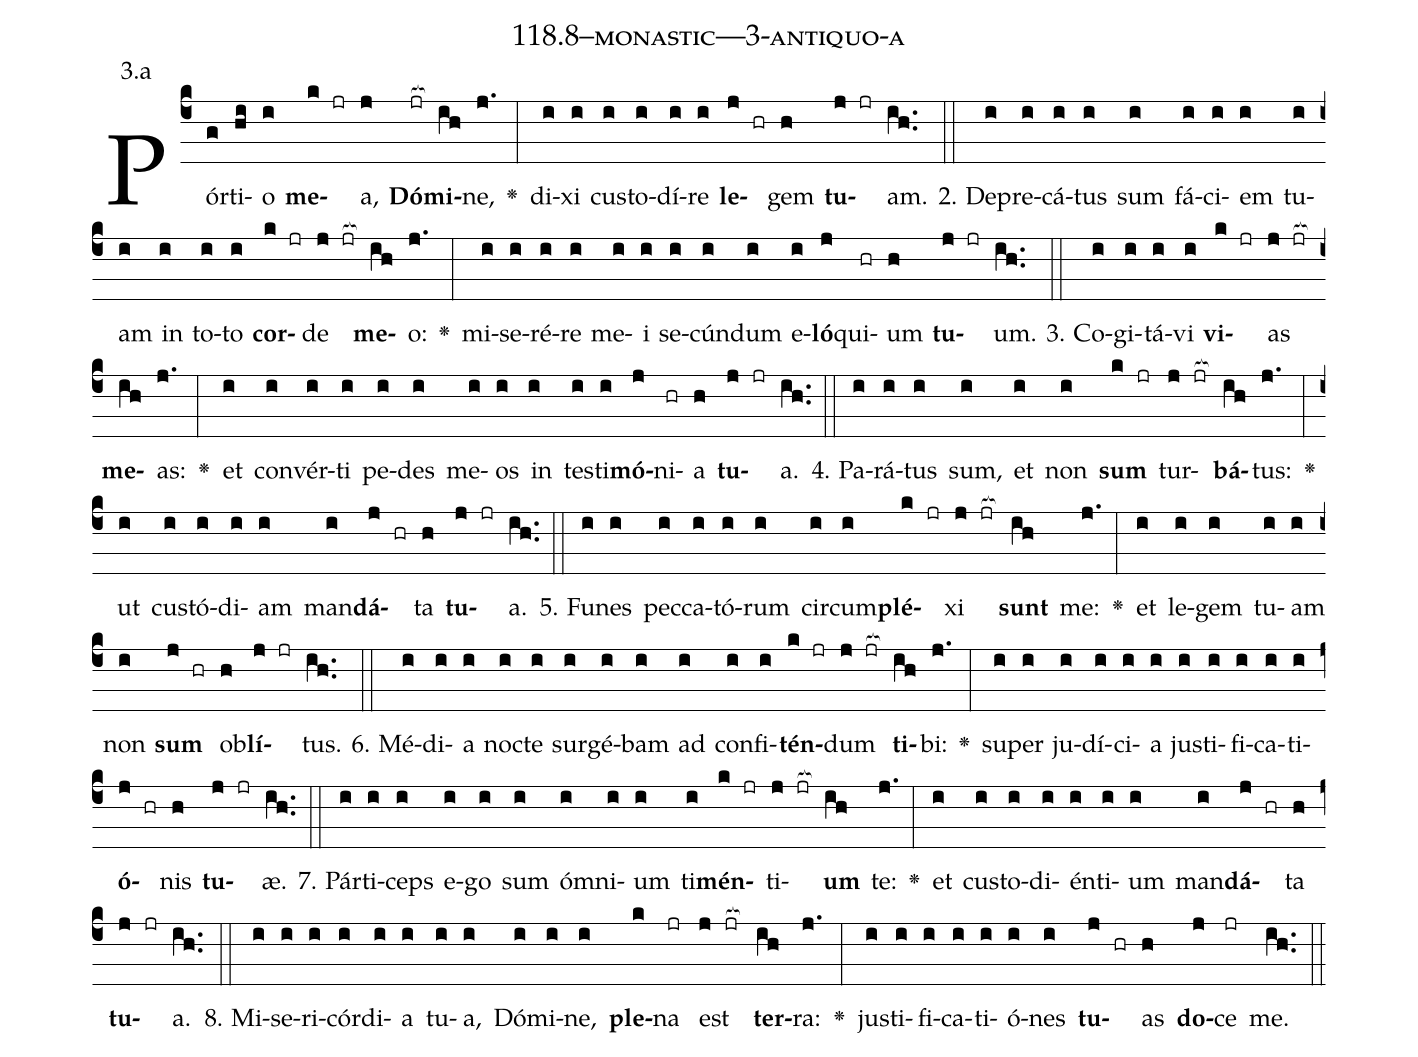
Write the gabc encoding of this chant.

name: 118.8--monastic---3-antiquo-a;
annotation: 3.a;
%%
(c4)Pór(g)ti(hi)o(i) <b>me</b>(k jr)a,(j) <b>Dó</b>(jr[ocb:1{])<b>mi</b>(ih[ocb:0}])ne,(j.) <v>\greheightstar</v>(:) di(i)xi(i) cus(i)to(i)dí(i)re(i) <b>le</b>(j hr)gem(h) <b>tu</b>(j jr)am.(ih..) (::)
2. De(i)pre(i)cá(i)tus(i) sum(i) fá(i)ci(i)em(i) tu(i)am(i) in(i) to(i)to(i) <b>cor</b>(k jr)de(j jr[ocb:1{]) <b>me</b>(ih[ocb:0}])o:(j.) <v>\greheightstar</v>(:) mi(i)se(i)ré(i)re(i) me(i)i(i) se(i)cún(i)dum(i) e(i)<b>ló</b>(j)qui(hr)um(h) <b>tu</b>(j jr)um.(ih..) (::)
3. Co(i)gi(i)tá(i)vi(i) <b>vi</b>(k jr)as(j jr[ocb:1{]) <b>me</b>(ih[ocb:0}])as:(j.) <v>\greheightstar</v>(:) et(i) con(i)vér(i)ti(i) pe(i)des(i) me(i)os(i) in(i) tes(i)ti(i)<b>mó</b>(j)ni(hr)a(h) <b>tu</b>(j jr)a.(ih..) (::)
4. Pa(i)rá(i)tus(i) sum,(i) et(i) non(i) <b>sum</b>(k jr) tur(j jr[ocb:1{])<b>bá</b>(ih[ocb:0}])tus:(j.) <v>\greheightstar</v>(:) ut(i) cus(i)tó(i)di(i)am(i) man(i)<b>dá</b>(j hr)ta(h) <b>tu</b>(j jr)a.(ih..) (::)
5. Fu(i)nes(i) pec(i)ca(i)tó(i)rum(i) cir(i)cum(i)<b>plé</b>(k jr)xi(j jr[ocb:1{]) <b>sunt</b>(ih[ocb:0}]) me:(j.) <v>\greheightstar</v>(:) et(i) le(i)gem(i) tu(i)am(i) non(i) <b>sum</b>(j hr) ob(h)<b>lí</b>(j jr)tus.(ih..) (::)
6. Mé(i)di(i)a(i) noc(i)te(i) sur(i)gé(i)bam(i) ad(i) con(i)fi(i)<b>tén</b>(k jr)dum(j jr[ocb:1{]) <b>ti</b>(ih[ocb:0}])bi:(j.) <v>\greheightstar</v>(:) su(i)per(i) ju(i)dí(i)ci(i)a(i) jus(i)ti(i)fi(i)ca(i)ti(i)<b>ó</b>(j hr)nis(h) <b>tu</b>(j jr)æ.(ih..) (::)
7. Pár(i)ti(i)ceps(i) e(i)go(i) sum(i) óm(i)ni(i)um(i) ti(i)<b>mén</b>(k jr)ti(j jr[ocb:1{])<b>um</b>(ih[ocb:0}]) te:(j.) <v>\greheightstar</v>(:) et(i) cus(i)to(i)di(i)én(i)ti(i)um(i) man(i)<b>dá</b>(j hr)ta(h) <b>tu</b>(j jr)a.(ih..) (::)
8. Mi(i)se(i)ri(i)cór(i)di(i)a(i) tu(i)a,(i) Dó(i)mi(i)ne,(i) <b>ple</b>(k)na(jr) est(j jr[ocb:1{]) <b>ter</b>(ih[ocb:0}])ra:(j.) <v>\greheightstar</v>(:) jus(i)ti(i)fi(i)ca(i)ti(i)ó(i)nes(i) <b>tu</b>(j hr)as(h) <b>do</b>(j)ce(jr) me.(ih..) (::)
